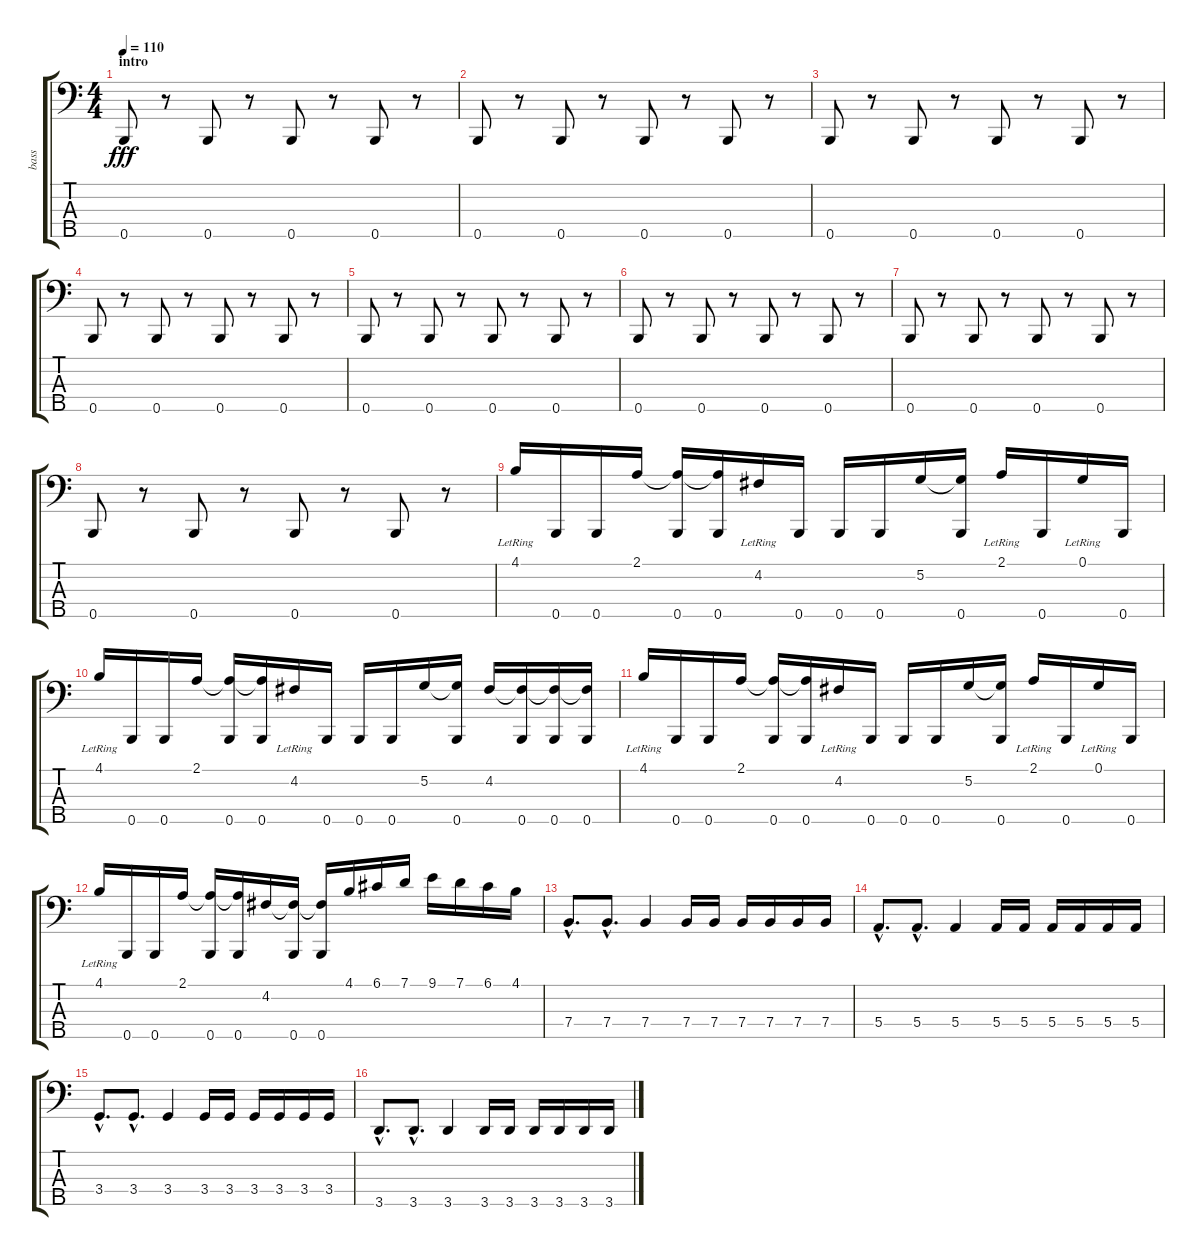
\track ("bass" "bass") {instrument electricbassfinger}
\staff {score tabs}
\tuning (G2 D2 A1 E1 B0) {hide}
\ts (4 4)
\section ("" "intro")
\tempo 110
\clef f4
\ks c
0.5.8{dy fff instrument electricbassfinger} r.8 0.5.8 r.8 0.5.8 r.8 0.5.8 r.8 |
0.5.8 r.8 0.5.8 r.8 0.5.8 r.8 0.5.8 r.8 |
0.5.8 r.8 0.5.8 r.8 0.5.8 r.8 0.5.8 r.8 |
0.5.8 r.8 0.5.8 r.8 0.5.8 r.8 0.5.8 r.8 |
0.5.8 r.8 0.5.8 r.8 0.5.8 r.8 0.5.8 r.8 |
0.5.8 r.8 0.5.8 r.8 0.5.8 r.8 0.5.8 r.8 |
0.5.8 r.8 0.5.8 r.8 0.5.8 r.8 0.5.8 r.8 |
0.5.8 r.8 0.5.8 r.8 0.5.8 r.8 0.5.8 r.8 |
4.1{lr}.16 0.5.16 0.5.16 2.1.16 (2.1{t} 0.5).16 (2.1{t} 0.5).16 4.2{lr}.16 0.5.16 0.5.16 0.5.16 5.2.16 (5.2{t} 0.5).16 2.1{lr}.16 0.5.16 0.1{lr}.16 0.5.16 |
4.1{lr}.16 0.5.16 0.5.16 2.1.16 (2.1{t} 0.5).16 (2.1{t} 0.5).16 4.2{lr}.16 0.5.16 0.5.16 0.5.16 5.2.16 (5.2{t} 0.5).16 4.2.16 (4.2{t} 0.5).16 (4.2{t} 0.5).16 (4.2{t} 0.5).16 |
4.1{lr}.16 0.5.16 0.5.16 2.1.16 (2.1{t} 0.5).16 (2.1{t} 0.5).16 4.2{lr}.16 0.5.16 0.5.16 0.5.16 5.2.16 (5.2{t} 0.5).16 2.1{lr}.16 0.5.16 0.1{lr}.16 0.5.16 |
4.1{lr}.16 0.5.16 0.5.16 2.1.16 (2.1{t} 0.5).16 (2.1{t} 0.5).16 4.2.16 (4.2{t} 0.5).16 (4.2{t} 0.5).16 4.1.16 6.1.16 7.1.16 9.1.16 7.1.16 6.1.16 4.1.16 |
7.4{hac}.8{d} 7.4{hac}.8{d} 7.4.4 7.4.16 7.4.16 7.4.16 7.4.16 7.4.16 7.4.16 |
5.4{hac}.8{d} 5.4{hac}.8{d} 5.4.4 5.4.16 5.4.16 5.4.16 5.4.16 5.4.16 5.4.16 |
3.4{hac}.8{d} 3.4{hac}.8{d} 3.4.4 3.4.16 3.4.16 3.4.16 3.4.16 3.4.16 3.4.16 |
3.5{hac}.8{d} 3.5{hac}.8{d} 3.5.4 3.5.16 3.5.16 3.5.16 3.5.16 3.5.16 3.5.16
